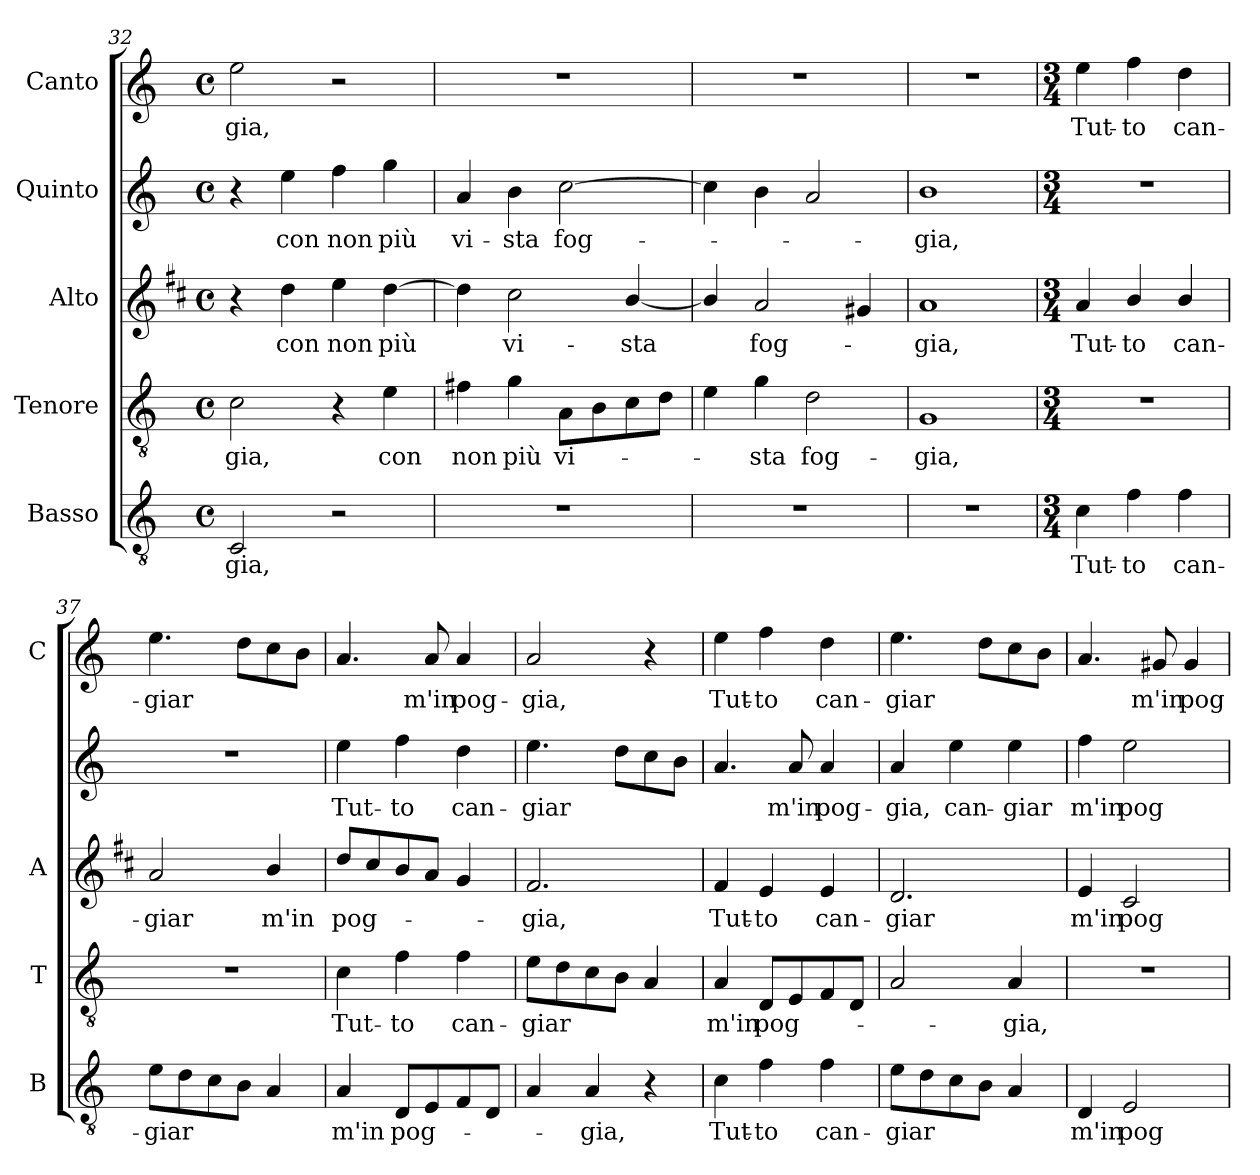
**kern	**text	**kern	**text	**kern	**text	**kern	**text	**kern	**text
*part5	*part5	*part4	*part4	*part3	*part3	*part2	*part2	*part1	*part1
*staff5	*staff5	*staff4	*staff4	*staff3	*staff3	*staff2	*staff2	*staff1	*staff1
*I"Basso	*	*I"Tenore	*	*I"Alto	*	*I"Quinto	*	*I"Canto	*
*I'B	*	*I'T	*	*I'A	*	*	*	*I'C	*
*clefGv2	*	*clefGv2	*	*clefG2	*	*clefG2	*	*clefG2	*
*	*	*	*	*ITrd1c2	*	*	*	*	*
*k[]	*	*k[]	*	*k[]	*	*k[]	*	*k[]	*
*C:	*	*C:	*	*C:	*	*C:	*	*C:	*
*M4/4	*	*M4/4	*	*M4/4	*	*M4/4	*	*M4/4	*
*met(c)	*	*met(c)	*	*met(c)	*	*met(c)	*	*met(c)	*
=32	=32	=32	=32	=32	=32	=32	=32	=32	=32
!	!LO:LY:b	!	!LO:LY:b	!	!	!	!	!	!LO:LY:b
2C/	-gia,	2c\	-gia,	4r	.	4r	.	2ee\	-gia,
!	!	!	!	!	!LO:LY:b	!	!LO:LY:b	!	!
.	.	.	.	4cc\	con	4ee\	con	.	.
!	!	!	!	!	!LO:LY:b	!	!LO:LY:b	!	!
2r	.	4r	.	4dd\	non	4ff\	non	2r	.
!	!	!	!LO:LY:b	!	!LO:LY:b	!	!LO:LY:b	!	!
.	.	4e\	con	[4cc\	più	4gg\	più	.	.
=33	=33	=33	=33	=33	=33	=33	=33	=33	=33
!	!	!	!LO:LY:b	!	!	!	!LO:LY:b	!	!
1r	.	4f#X\	non	4cc\]	.	4a/	vi-	1r	.
!	!	!	!LO:LY:b	!	!LO:LY:b	!	!LO:LY:b	!	!
.	.	4g\	più	2b\	vi-	4b\	-sta	.	.
!	!	!	!LO:LY:b	!	!	!	!LO:LY:b	!	!
.	.	8A\L	vi-	.	.	[2cc\	fog-	.	.
.	.	8B\	.	.	.	.	.	.	.
!	!	!	!	!	!LO:LY:b	!	!	!	!
.	.	8c\	.	[4a/	-sta	.	.	.	.
.	.	8d\J	.	.	.	.	.	.	.
=34	=34	=34	=34	=34	=34	=34	=34	=34	=34
1r	.	4e\	.	4a/]	.	4cc\]	.	1r	.
!	!	!	!LO:LY:b	!	!LO:LY:b	!	!	!	!
.	.	4g\	-sta	2g/	fog-	4b\	.	.	.
!	!	!	!LO:LY:b	!	!	!	!	!	!
.	.	2d\	fog-	.	.	2a/	.	.	.
.	.	.	.	4f#X/	.	.	.	.	.
=35	=35	=35	=35	=35	=35	=35	=35	=35	=35
!	!	!	!LO:LY:b	!	!LO:LY:b	!	!LO:LY:b	!	!
1r	.	1G	-gia,	1g	-gia,	1b	-gia,	1r	.
=36	=36	=36	=36	=36	=36	=36	=36	=36	=36
*M3/4	*	*M3/4	*	*M3/4	*	*M3/4	*	*M3/4	*
!	!LO:LY:b	!	!	!	!LO:LY:b	!	!	!	!LO:LY:b
4c\	Tut-	2.r	.	4g/	Tut-	2.r	.	4ee\	Tut-
!	!LO:LY:b	!	!	!	!LO:LY:b	!	!	!	!LO:LY:b
4f\	-to	.	.	4a/	-to	.	.	4ff\	-to
!	!LO:LY:b	!	!	!	!LO:LY:b	!	!	!	!LO:LY:b
4f\	can-	.	.	4a/	can-	.	.	4dd\	can-
=37	=37	=37	=37	=37	=37	=37	=37	=37	=37
!	!LO:LY:b	!	!	!	!LO:LY:b	!	!	!	!LO:LY:b
8e\L	-giar	2.r	.	2g/	-giar	2.r	.	4.ee\	-giar
8d\	.	.	.	.	.	.	.	.	.
8c\	.	.	.	.	.	.	.	.	.
8B\J	.	.	.	.	.	.	.	8dd\L	.
!	!	!	!	!	!LO:LY:b	!	!	!	!
4A/	.	.	.	4a/	m'in	.	.	8cc\	.
.	.	.	.	.	.	.	.	8b\J	.
!!LO:PB:g=z
=38	=38	=38	=38	=38	=38	=38	=38	=38	=38
!	!LO:LY:b	!	!LO:LY:b	!	!LO:LY:b	!	!LO:LY:b	!	!
4A/	m'in	4c\	Tut-	8cc/L	pog-	4ee\	Tut-	4.a/	.
.	.	.	.	8b/	.	.	.	.	.
!	!LO:LY:b	!	!LO:LY:b	!	!	!	!LO:LY:b	!	!
8D/L	pog-	4f\	-to	8a/	.	4ff\	-to	.	.
!	!	!	!	!	!	!	!	!	!LO:LY:b
8E/	.	.	.	8g/J	.	.	.	8a/	m'in
!	!	!	!LO:LY:b	!	!	!	!LO:LY:b	!	!LO:LY:b
8F/	.	4f\	can-	4f/	.	4dd\	can-	4a/	pog-
8D/J	.	.	.	.	.	.	.	.	.
=39	=39	=39	=39	=39	=39	=39	=39	=39	=39
!	!	!	!LO:LY:b	!	!LO:LY:b	!	!LO:LY:b	!	!LO:LY:b
4A/	.	8e\L	-giar	2.e/	-gia,	4.ee\	-giar	2a/	-gia,
.	.	8d\	.	.	.	.	.	.	.
!	!LO:LY:b	!	!	!	!	!	!	!	!
4A/	-gia,	8c\	.	.	.	.	.	.	.
.	.	8B\J	.	.	.	8dd\L	.	.	.
4r	.	4A/	.	.	.	8cc\	.	4r	.
.	.	.	.	.	.	8b\J	.	.	.
=40	=40	=40	=40	=40	=40	=40	=40	=40	=40
!	!LO:LY:b	!	!LO:LY:b	!	!LO:LY:b	!	!	!	!LO:LY:b
4c\	Tut-	4A/	m'in	4e/	Tut-	4.a/	.	4ee\	Tut-
!	!LO:LY:b	!	!LO:LY:b	!	!LO:LY:b	!	!	!	!LO:LY:b
4f\	-to	8D/L	pog-	4d/	-to	.	.	4ff\	-to
!	!	!	!	!	!	!	!LO:LY:b	!	!
.	.	8E/	.	.	.	8a/	m'in	.	.
!	!LO:LY:b	!	!	!	!LO:LY:b	!	!LO:LY:b	!	!LO:LY:b
4f\	can-	8F/	.	4d/	can-	4a/	pog-	4dd\	can-
.	.	8D/J	.	.	.	.	.	.	.
=41	=41	=41	=41	=41	=41	=41	=41	=41	=41
!	!LO:LY:b	!	!	!	!LO:LY:b	!	!LO:LY:b	!	!LO:LY:b
8e\L	-giar	2A/	.	2.c/	-giar	4a/	-gia,	4.ee\	-giar
8d\	.	.	.	.	.	.	.	.	.
!	!	!	!	!	!	!	!LO:LY:b	!	!
8c\	.	.	.	.	.	4ee\	can-	.	.
8B\J	.	.	.	.	.	.	.	8dd\L	.
!	!	!	!LO:LY:b	!	!	!	!LO:LY:b	!	!
4A/	.	4A/	-gia,	.	.	4ee\	-giar	8cc\	.
.	.	.	.	.	.	.	.	8b\J	.
=42	=42	=42	=42	=42	=42	=42	=42	=42	=42
!	!LO:LY:b	!	!	!	!LO:LY:b	!	!LO:LY:b	!	!
4D/	m'in	2.r	.	4d/	m'in	4ff\	m'in	4.a/	.
!	!LO:LY:b	!	!	!	!LO:LY:b	!	!LO:LY:b	!	!
2E/	pog-	.	.	2B/	pog-	2ee\	pog-	.	.
!	!	!	!	!	!	!	!	!	!LO:LY:b
.	.	.	.	.	.	.	.	8g#X/	m'in
!	!	!	!	!	!	!	!	!	!LO:LY:b
.	.	.	.	.	.	.	.	4g#/	pog-
=	=	=	=	=	=	=	=	=	=
*-	*-	*-	*-	*-	*-	*-	*-	*-	*-
